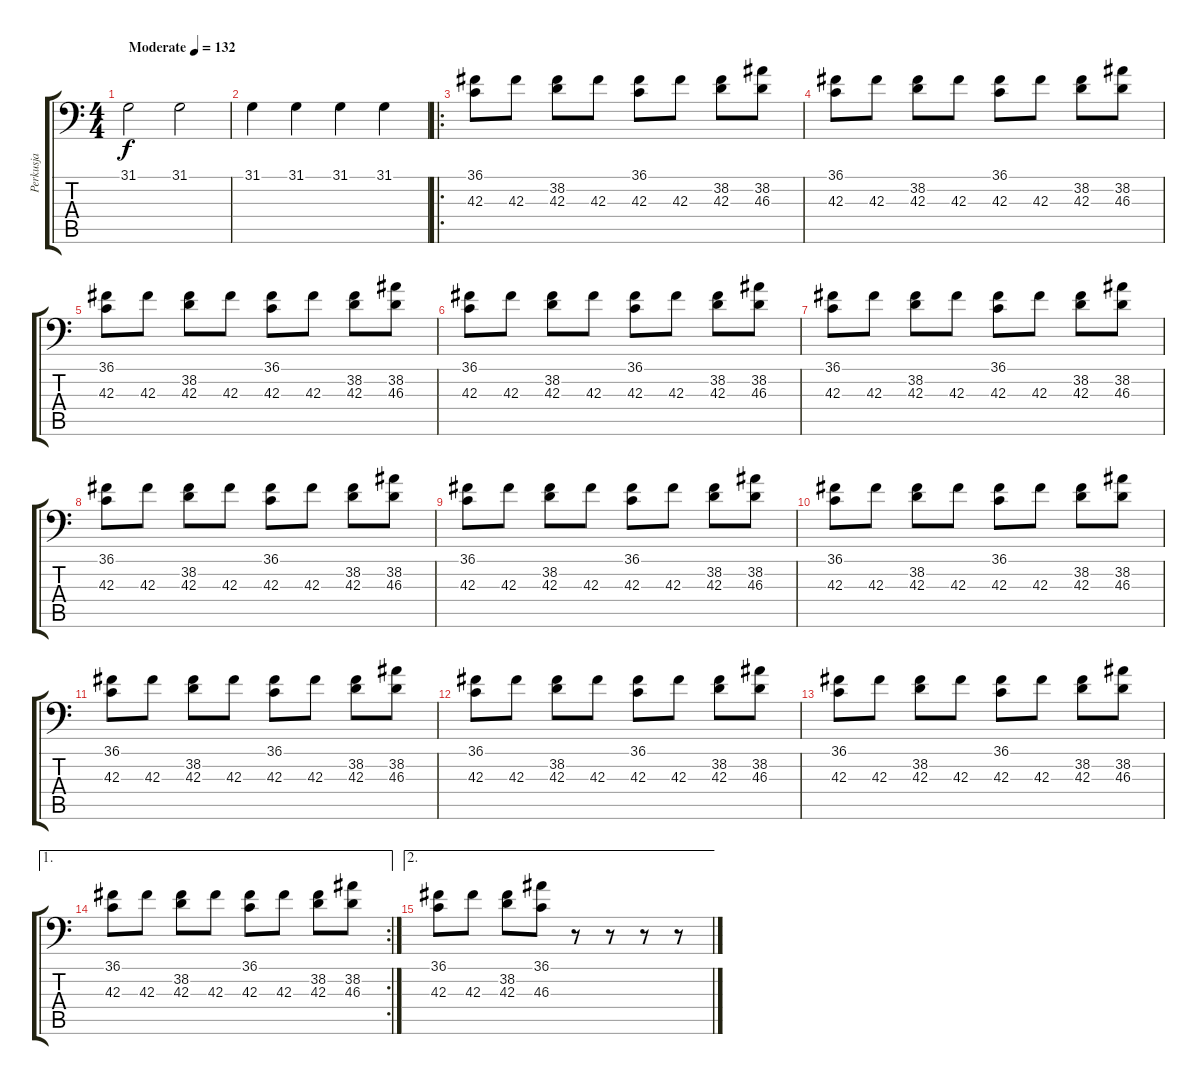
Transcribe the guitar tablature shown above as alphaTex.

\track ("Perkusja" "Perkusja") {instrument acousticgrandpiano}
\staff {score tabs}
\tuning (C-1 C-1 C-1 C-1 C-1 C-1) {hide}
\ts (4 4)
\tempo (132 "Moderate")
\clef f4
\ks c
31.1.2{dy f instrument acousticgrandpiano} 31.1.2 |
31.1.4 31.1.4 31.1.4 31.1.4 |
\ro
(36.1 42.3).8 42.3.8 (38.2 42.3).8 42.3.8 (36.1 42.3).8 42.3.8 (38.2 42.3).8 (38.2 46.3).8 |
(36.1 42.3).8 42.3.8 (38.2 42.3).8 42.3.8 (36.1 42.3).8 42.3.8 (38.2 42.3).8 (38.2 46.3).8 |
(36.1 42.3).8 42.3.8 (38.2 42.3).8 42.3.8 (36.1 42.3).8 42.3.8 (38.2 42.3).8 (38.2 46.3).8 |
(36.1 42.3).8 42.3.8 (38.2 42.3).8 42.3.8 (36.1 42.3).8 42.3.8 (38.2 42.3).8 (38.2 46.3).8 |
(36.1 42.3).8 42.3.8 (38.2 42.3).8 42.3.8 (36.1 42.3).8 42.3.8 (38.2 42.3).8 (38.2 46.3).8 |
(36.1 42.3).8 42.3.8 (38.2 42.3).8 42.3.8 (36.1 42.3).8 42.3.8 (38.2 42.3).8 (38.2 46.3).8 |
(36.1 42.3).8 42.3.8 (38.2 42.3).8 42.3.8 (36.1 42.3).8 42.3.8 (38.2 42.3).8 (38.2 46.3).8 |
(36.1 42.3).8 42.3.8 (38.2 42.3).8 42.3.8 (36.1 42.3).8 42.3.8 (38.2 42.3).8 (38.2 46.3).8 |
(36.1 42.3).8 42.3.8 (38.2 42.3).8 42.3.8 (36.1 42.3).8 42.3.8 (38.2 42.3).8 (38.2 46.3).8 |
(36.1 42.3).8 42.3.8 (38.2 42.3).8 42.3.8 (36.1 42.3).8 42.3.8 (38.2 42.3).8 (38.2 46.3).8 |
(36.1 42.3).8 42.3.8 (38.2 42.3).8 42.3.8 (36.1 42.3).8 42.3.8 (38.2 42.3).8 (38.2 46.3).8 |
\ae 1
\rc 2
(36.1 42.3).8 42.3.8 (38.2 42.3).8 42.3.8 (36.1 42.3).8 42.3.8 (38.2 42.3).8 (38.2 46.3).8 |
\ae 2
(36.1 42.3).8 42.3.8 (38.2 42.3).8 (36.1 46.3).8 r.8 r.8 r.8 r.8
